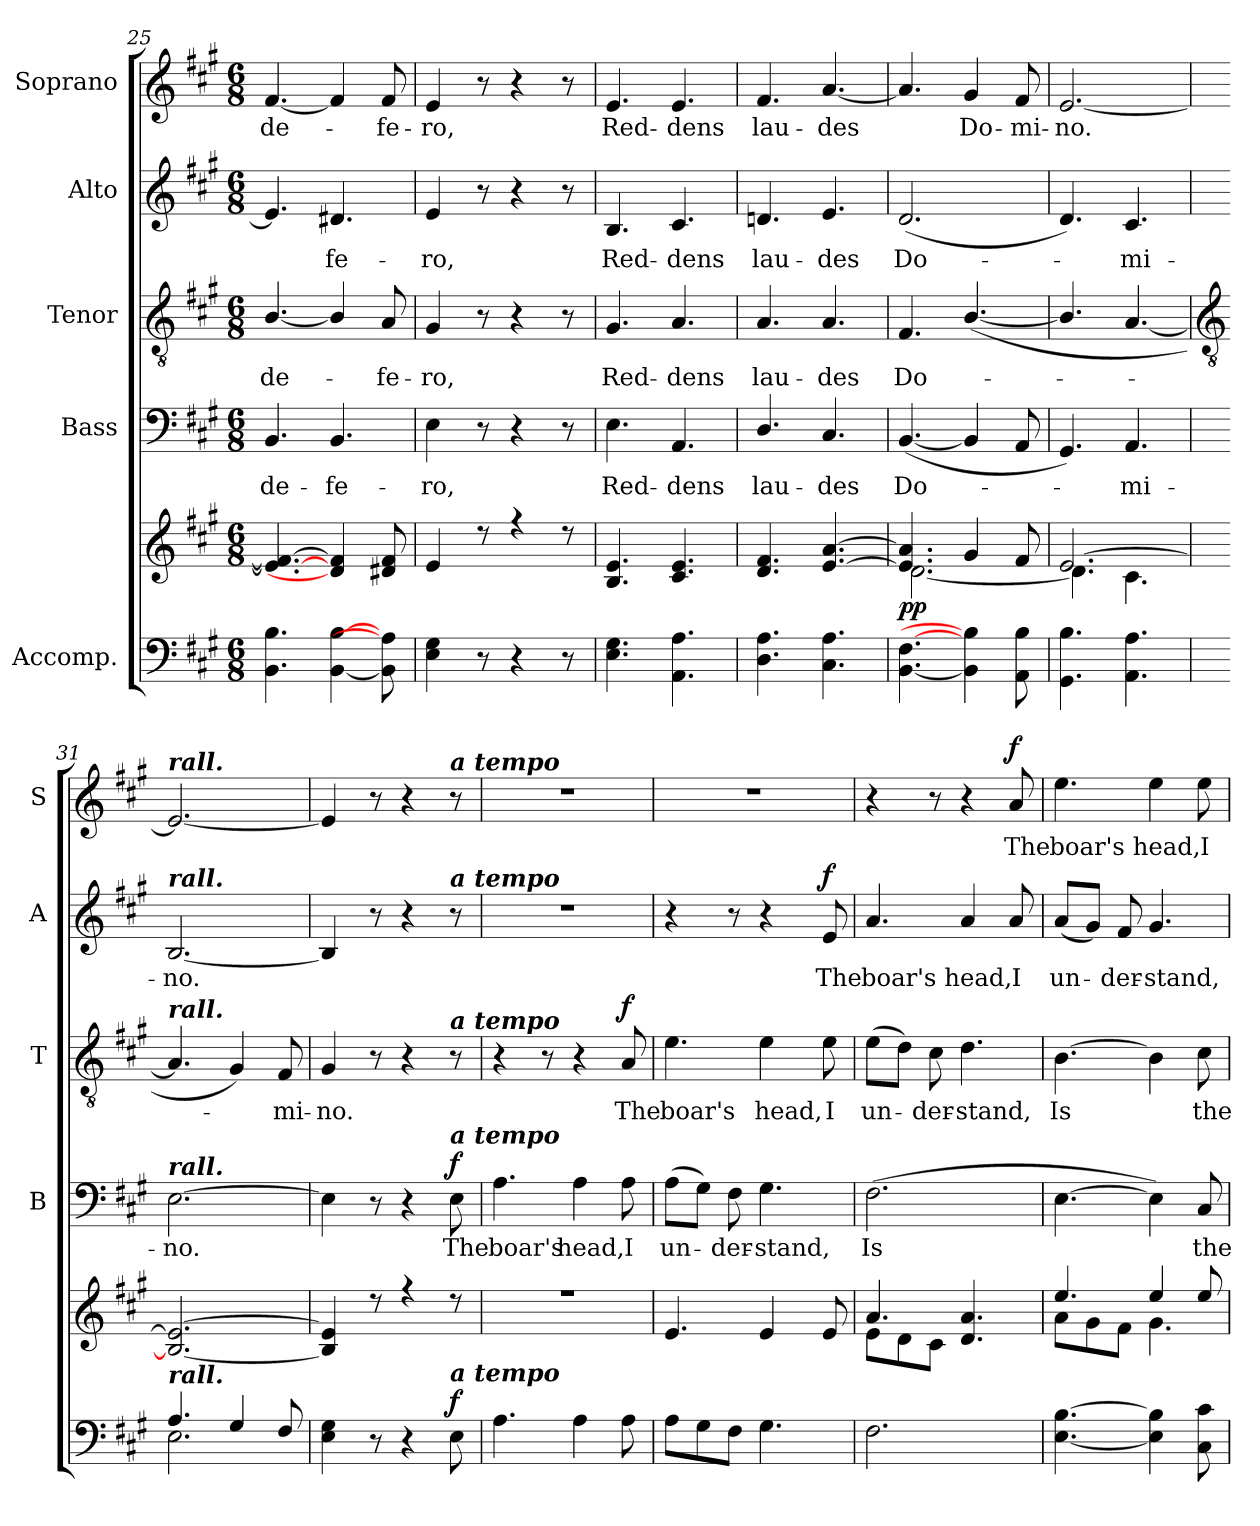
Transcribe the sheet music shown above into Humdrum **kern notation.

**kern	**kern	**dynam	**kern	**text	**dynam	**kern	**text	**dynam	**kern	**text	**dynam	**kern	**text	**dynam
*part5	*part5	*part5	*part4	*part4	*part4	*part3	*part3	*part3	*part2	*part2	*part2	*part1	*part1	*part1
*staff6	*staff5	*staff5/6	*staff4	*staff4	*staff4	*staff3	*staff3	*staff3	*staff2	*staff2	*staff2	*staff1	*staff1	*staff1
*I"Accomp.	*	*	*I"Bass	*	*	*I"Tenor	*	*	*I"Alto	*	*	*I"Soprano	*	*
*	*	*	*I'B	*	*	*I'T	*	*	*I'A	*	*	*I'S	*	*
*clefF4	*clefG2	*	*clefF4	*	*	*clefGv2	*	*	*clefG2	*	*	*clefG2	*	*
*k[f#c#g#]	*k[f#c#g#]	*	*k[f#c#g#]	*	*	*k[f#c#g#]	*	*	*k[f#c#g#]	*	*	*k[f#c#g#]	*	*
*A:	*A:	*	*A:	*	*	*A:	*	*	*A:	*	*	*A:	*	*
*M6/8	*M6/8	*	*M6/8	*	*	*M6/8	*	*	*M6/8	*	*	*M6/8	*	*
=25	=25	=25	=25	=25	=25	=25	=25	=25	=25	=25	=25	=25	=25	=25
*	*^	*	*	*	*	*	*	*	*	*	*	*	*	*
!	!	!LO:N:vis=1	!	!	!LO:LY:b	!	!	!LO:LY:b	!	!	!	!	!	!LO:LY:b	!
4.BB 4.B	4.e/_ 4.f#/_	2.ryy	.	4.BB	de-	.	[4.B/	de-	.	4.e]	.	.	[4.f#	de-	.
!	!	!	!	!	!LO:LY:b	!	!	!	!	!	!LO:LY:b	!	!	!	!
[4BB [4B	4d#/] 4f#/]	.	.	4.BB	-fe-	.	4B/]	.	.	4.d#X	fe-	.	4f#]	.	.
!	!	!	!	!	!	!	!	!LO:LY:b	!	!	!	!	!	!LO:LY:b	!
8BB] 8A]	8d#/ 8f#/	.	.	.	.	.	8A	fe-	.	.	.	.	8f#	fe-	.
=26	=26	=26	=26	=26	=26	=26	=26	=26	=26	=26	=26	=26	=26	=26	=26
!	!	!LO:N:vis=1	!	!	!LO:LY:b	!	!	!LO:LY:b	!	!	!LO:LY:b	!	!	!LO:LY:b	!
4E 4G#	4e/	2.ryy	.	4E	-ro,	.	4G#	-ro,	.	4e	-ro,	.	4e	-ro,	.
8r	8r	.	.	8r	.	.	8r	.	.	8r	.	.	8r	.	.
4r	4r	.	.	4r	.	.	4r	.	.	4r	.	.	4r	.	.
8r	8r	.	.	8r	.	.	8r	.	.	8r	.	.	8r	.	.
=27	=27	=27	=27	=27	=27	=27	=27	=27	=27	=27	=27	=27	=27	=27	=27
!	!	!LO:N:vis=1	!	!	!LO:LY:b	!	!	!LO:LY:b	!	!	!LO:LY:b	!	!	!LO:LY:b	!
4.E 4.G#	4.B/ 4.e/	2.ryy	.	4.E	Red-	.	4.G#	Red-	.	4.B	Red-	.	4.e	Red-	.
!	!	!	!	!	!LO:LY:b	!	!	!LO:LY:b	!	!	!LO:LY:b	!	!	!LO:LY:b	!
4.AA 4.A	4.c#/ 4.e/	.	.	4.AA	-dens	.	4.A	-dens	.	4.c#	-dens	.	4.e	-dens	.
=28	=28	=28	=28	=28	=28	=28	=28	=28	=28	=28	=28	=28	=28	=28	=28
!	!	!LO:N:vis=1	!	!	!LO:LY:b	!	!	!LO:LY:b	!	!	!LO:LY:b	!	!	!LO:LY:b	!
4.D\ 4.A\	4.d/ 4.f#/	2.ryy	.	4.D/	lau-	.	4.A	lau-	.	4.dn	lau-	.	4.f#	lau-	.
!	!	!	!	!	!LO:LY:b	!	!	!LO:LY:b	!	!	!LO:LY:b	!	!	!LO:LY:b	!
4.C# 4.A	[4.e/ [4.a/	.	.	4.C#	-des	.	4.A	-des	.	4.e	-des	.	[4.a	-des	.
=29	=29	=29	=29	=29	=29	=29	=29	=29	=29	=29	=29	=29	=29	=29	=29
!	!	!	!LO:DY:b	!	!LO:LY:b	!	!	!LO:LY:b	!	!	!LO:LY:b	!	!	!	!
[4.BB [4.F#	4.e/] 4.a/]	[2.d\	pp	(<[4.BB	Do-	.	4.F#	Do-	.	(<2.d	Do-	.	4.a]	.	.
!	!	!	!	!	!	!	!	!	!	!	!	!	!	!LO:LY:b	!
4BB] 4B]	4g#/	.	.	4BB]	.	.	(<[4.B/	.	.	.	.	.	4g#	Do-	.
!	!	!	!	!	!	!	!	!	!	!	!	!	!	!LO:LY:b	!
8AA 8B	8f#/	.	.	8AA	.	.	.	.	.	.	.	.	8f#	-mi-	.
=30	=30	=30	=30	=30	=30	=30	=30	=30	=30	=30	=30	=30	=30	=30	=30
!	!	!	!	!	!	!	!	!	!	!	!	!	!	!LO:LY:b	!
4.GG# 4.B	[2.e/	4.d\]	.	4.GG#)	.	.	4.B/]	.	.	4.d)	.	.	[2.e	-no.	.
!	!	!	!	!	!LO:LY:b	!	!	!	!	!	!LO:LY:b	!	!	!	!
4.AA 4.A	.	4.c#\	.	4.AA	mi-	.	[4.A	.	.	4.c#	mi-	.	.	.	.
*	*v	*v	*	*	*	*	*	*	*	*	*	*	*	*	*
!!LO:LB:g=z
=31	=31	=31	=31	=31	=31	=31	=31	=31	=31	=31	=31	=31	=31	=31
*	*	*	*	*	*	*clefGv2	*	*	*	*	*	*	*	*
*^	*^	*	*	*	*	*	*	*	*	*	*	*	*	*
!	!	!	!	!	!	!	!	!	!	!	!	!	!	!LO:TX:a:Bi:t=rall.	!	!
!	!	!	!	!	!	!	!	!	!	!	!LO:TX:a:Bi:t=rall.	!	!	!	!	!
!	!	!	!	!	!	!	!	!LO:TX:a:Bi:t=rall.	!	!	!	!	!	!	!	!
!	!	!	!	!	!LO:TX:a:Bi:t=rall.	!	!	!	!	!	!	!	!	!	!	!
!LO:TX:a:Bi:t=rall.	!	!	!	!	!	!	!	!	!	!	!	!	!	!	!	!
!	!	!	!	!	!	!LO:LY:b	!	!	!	!	!	!LO:LY:b	!	!	!	!
*	*	*v	*v	*	*	*	*	*	*	*	*	*	*	*	*	*
4.A/	2.E	2.B_ 2.e_	.	[2.E	-no.	.	4.A]	.	.	[2.B	-no.	.	2.e_	.	.
4G#/	.	.	.	.	.	.	4G#)	.	.	.	.	.	.	.	.
!	!	!	!	!	!	!	!	!LO:LY:b	!	!	!	!	!	!	!
8F#/	.	.	.	.	.	.	8F#	mi-	.	.	.	.	.	.	.
*v	*v	*	*	*	*	*	*	*	*	*	*	*	*	*	*
=32	=32	=32	=32	=32	=32	=32	=32	=32	=32	=32	=32	=32	=32	=32
*	*^	*	*	*	*	*	*	*	*	*	*	*	*	*
!	!	!LO:N:vis=1	!	!	!	!	!	!LO:LY:b	!	!	!	!	!	!	!
4E 4G#	4B] 4e]	2.ryy	.	4E]	.	.	4G#	-no.	.	4B]	.	.	4e]	.	.
8r	8r	.	.	8r	.	.	8r	.	.	8r	.	.	8r	.	.
4r	4r	.	.	4r	.	.	4r	.	.	4r	.	.	4r	.	.
!	!	!	!	!	!	!	!	!	!	!	!	!	!LO:TX:a:Bi:t=a tempo	!	!
!	!	!	!	!	!	!	!	!	!	!LO:TX:a:Bi:t=a tempo	!	!	!	!	!
!	!	!	!	!	!	!	!LO:TX:a:Bi:t=a tempo	!	!	!	!	!	!	!	!
!	!	!	!	!LO:TX:a:Bi:t=a tempo	!	!	!	!	!	!	!	!	!	!	!
!LO:TX:a:Bi:t=a tempo	!	!	!	!	!	!	!	!	!	!	!	!	!	!	!
!	!	!	!LO:DY:a=2	!	!LO:LY:b	!LO:DY:b	!	!	!	!	!	!	!	!	!
8E	8r	.	f	8E	The	f	8r	.	.	8r	.	.	8r	.	.
=33	=33	=33	=33	=33	=33	=33	=33	=33	=33	=33	=33	=33	=33	=33	=33
!	!LO:N:vis=1	!LO:N:vis=1	!	!	!LO:LY:b	!	!	!	!	!LO:N:vis=1	!	!	!LO:N:vis=1	!	!
4.A	2.r	2.ryy	.	4.A	boar's	.	4r	.	.	2.r	.	.	2.r	.	.
.	.	.	.	.	.	.	8r	.	.	.	.	.	.	.	.
!	!	!	!	!	!LO:LY:b	!	!	!	!	!	!	!	!	!	!
4A	.	.	.	4A	head,	.	4r	.	.	.	.	.	.	.	.
!	!	!	!	!	!LO:LY:b	!	!	!LO:LY:b	!LO:DY:b	!	!	!	!	!	!
8A	.	.	.	8A	I	.	8A	The	f	.	.	.	.	.	.
=34	=34	=34	=34	=34	=34	=34	=34	=34	=34	=34	=34	=34	=34	=34	=34
!	!	!	!	!	!LO:LY:b	!	!	!LO:LY:b	!	!	!	!	!LO:N:vis=1	!	!
8AL	4.e	2ryy	.	(>8AL	un-	.	4.e	boar's	.	4r	.	.	2.r	.	.
8G#	.	.	.	8G#J)	.	.	.	.	.	.	.	.	.	.	.
!	!	!	!	!	!LO:LY:b	!	!	!	!	!	!	!	!	!	!
8F#J	.	.	.	8F#	der-	.	.	.	.	8r	.	.	.	.	.
!	!	!	!	!	!LO:LY:b	!	!	!LO:LY:b	!	!	!	!	!	!	!
4.G#	4e	.	.	4.G#	-stand,	.	4e	head,	.	4r	.	.	.	.	.
.	.	8ryy	.	.	.	.	.	.	.	.	.	.	.	.	.
!	!	!	!	!	!	!	!	!LO:LY:b	!	!	!LO:LY:b	!LO:DY:b	!	!	!
.	8e	8ryy	.	.	.	.	8e	I	.	8e	The	f	.	.	.
=35	=35	=35	=35	=35	=35	=35	=35	=35	=35	=35	=35	=35	=35	=35	=35
!	!	!	!	!	!LO:LY:b	!	!	!LO:LY:b	!	!	!LO:LY:b	!	!	!	!
2.F#	4.a	8e\L	.	(>2.F#	Is	.	(>8eL	un-	.	4.a	boar's	.	4r	.	.
.	.	8d\	.	.	.	.	8dJ)	.	.	.	.	.	.	.	.
!	!	!	!	!	!	!	!	!LO:LY:b	!	!	!	!	!	!	!
.	.	8c#\J	.	.	.	.	8c#	der-	.	.	.	.	8r	.	.
!	!	!	!	!	!	!	!	!LO:LY:b	!	!	!LO:LY:b	!	!	!	!
.	4.d 4.a	4.ryy	.	.	.	.	4.d	-stand,	.	4a	head,	.	4r	.	.
!	!	!	!	!	!	!	!	!	!	!	!LO:LY:b	!	!	!LO:LY:b	!LO:DY:b
.	.	.	.	.	.	.	.	.	.	8a	I	.	8a	The	f
=36	=36	=36	=36	=36	=36	=36	=36	=36	=36	=36	=36	=36	=36	=36	=36
!	!	!	!	!	!	!	!	!LO:LY:b	!	!	!LO:LY:b	!	!	!LO:LY:b	!
[4.E [4.B	4.ee/	8a\L	.	[4.E	.	.	[4.B	Is	.	(<8aL	un-	.	4.ee	boar's	.
.	.	8g#\	.	.	.	.	.	.	.	8g#J)	.	.	.	.	.
!	!	!	!	!	!	!	!	!	!	!	!LO:LY:b	!	!	!	!
.	.	8f#\J	.	.	.	.	.	.	.	8f#	-der-	.	.	.	.
!	!	!	!	!	!	!	!	!	!	!	!LO:LY:b	!	!	!LO:LY:b	!
4E] 4B]	4ee/	4.g#\	.	4E])	.	.	4B]	.	.	4.g#	-stand,	.	4ee	head,	.
!	!	!	!	!	!LO:LY:b	!	!	!LO:LY:b	!	!	!	!	!	!LO:LY:b	!
8C# 8c#	8ee/	.	.	8C#	the	.	8c#	the	.	.	.	.	8ee	I	.
*	*v	*v	*	*	*	*	*	*	*	*	*	*	*	*	*
=	=	=	=	=	=	=	=	=	=	=	=	=	=	=
*-	*-	*-	*-	*-	*-	*-	*-	*-	*-	*-	*-	*-	*-	*-
